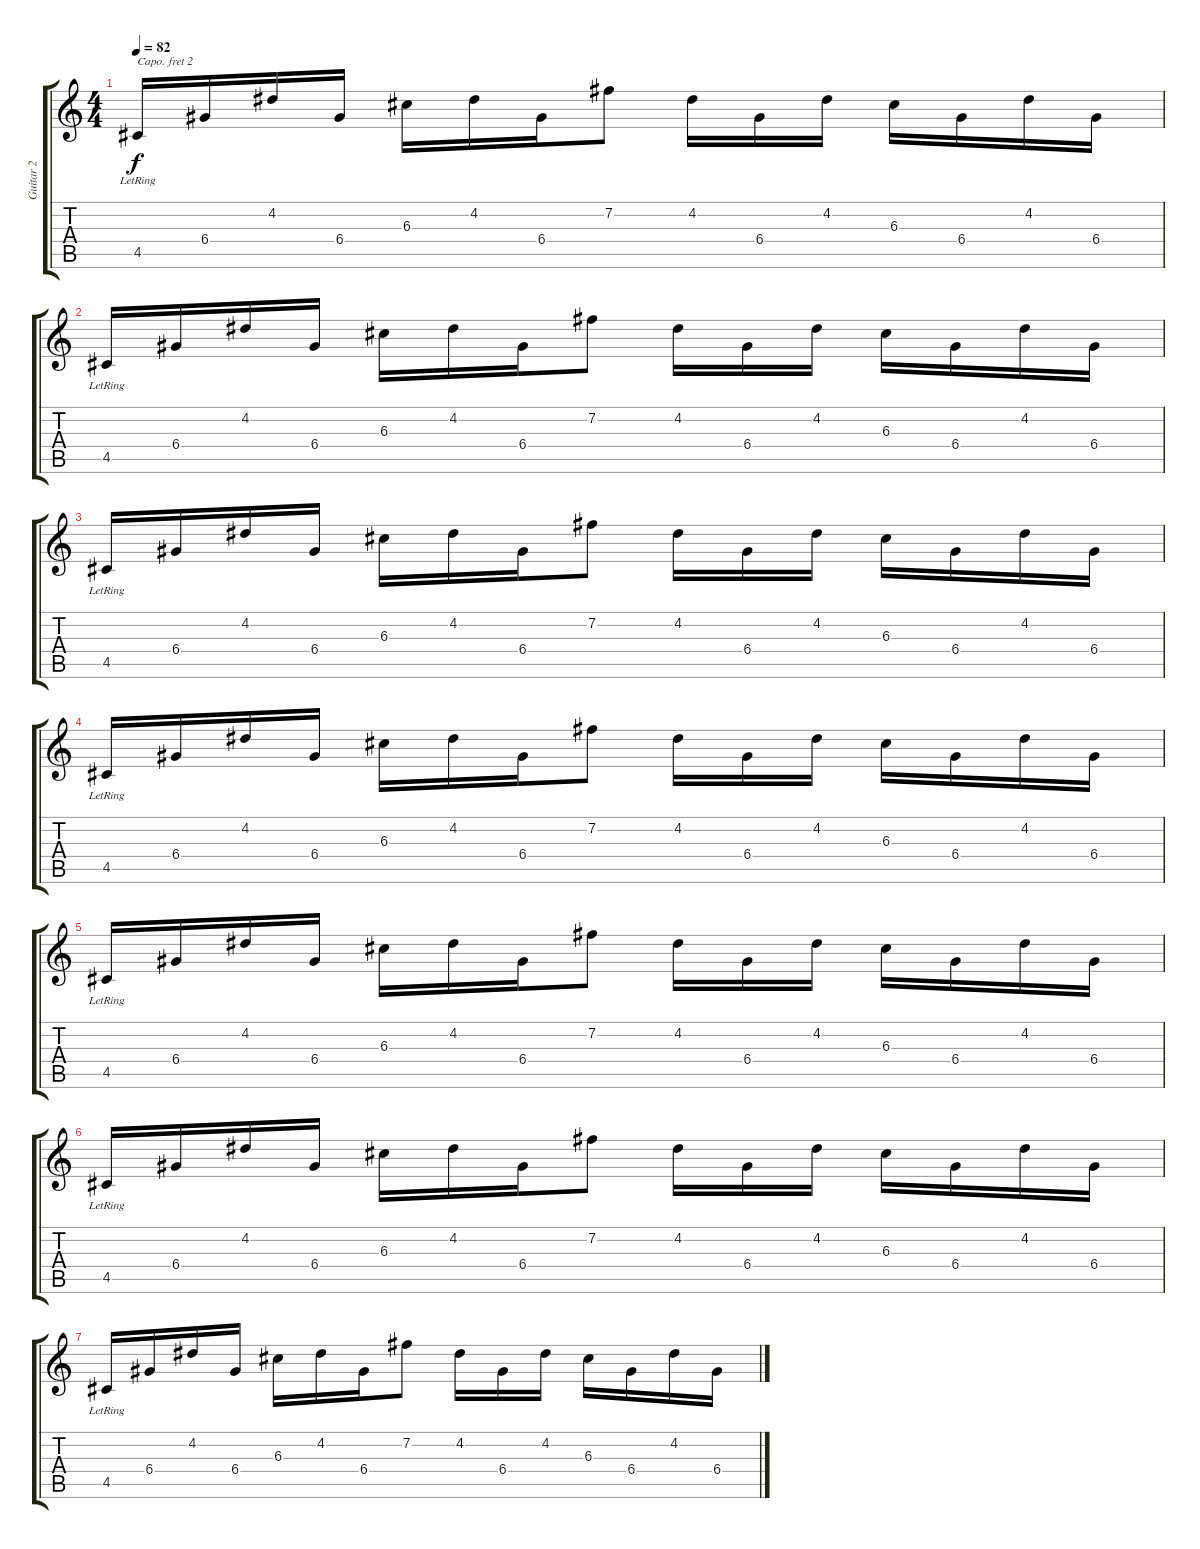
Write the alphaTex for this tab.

\track ("Guitar 2" "Guitar 2") {instrument electricguitarjazz}
\staff {score tabs}
\capo 2
\tuning (D4 A3 F3 C3 G2 D2) {hide}
\ts (4 4)
\tempo 82
\clef g2
\ks c
4.5{lr}.16{dy f} 6.4.16 4.2.16 6.4.16 6.3.16 4.2.16 6.4.16 7.2.8 4.2.16 6.4.16 4.2.16 6.3.16 6.4.16 4.2.16 6.4.16 |
4.5{lr}.16 6.4.16 4.2.16 6.4.16 6.3.16 4.2.16 6.4.16 7.2.8 4.2.16 6.4.16 4.2.16 6.3.16 6.4.16 4.2.16 6.4.16 |
4.5{lr}.16 6.4.16 4.2.16 6.4.16 6.3.16 4.2.16 6.4.16 7.2.8 4.2.16 6.4.16 4.2.16 6.3.16 6.4.16 4.2.16 6.4.16 |
4.5{lr}.16 6.4.16 4.2.16 6.4.16 6.3.16 4.2.16 6.4.16 7.2.8 4.2.16 6.4.16 4.2.16 6.3.16 6.4.16 4.2.16 6.4.16 |
4.5{lr}.16 6.4.16 4.2.16 6.4.16 6.3.16 4.2.16 6.4.16 7.2.8 4.2.16 6.4.16 4.2.16 6.3.16 6.4.16 4.2.16 6.4.16 |
4.5{lr}.16 6.4.16 4.2.16 6.4.16 6.3.16 4.2.16 6.4.16 7.2.8 4.2.16 6.4.16 4.2.16 6.3.16 6.4.16 4.2.16 6.4.16 |
4.5{lr}.16 6.4.16 4.2.16 6.4.16 6.3.16 4.2.16 6.4.16 7.2.8 4.2.16 6.4.16 4.2.16 6.3.16 6.4.16 4.2.16 6.4.16
